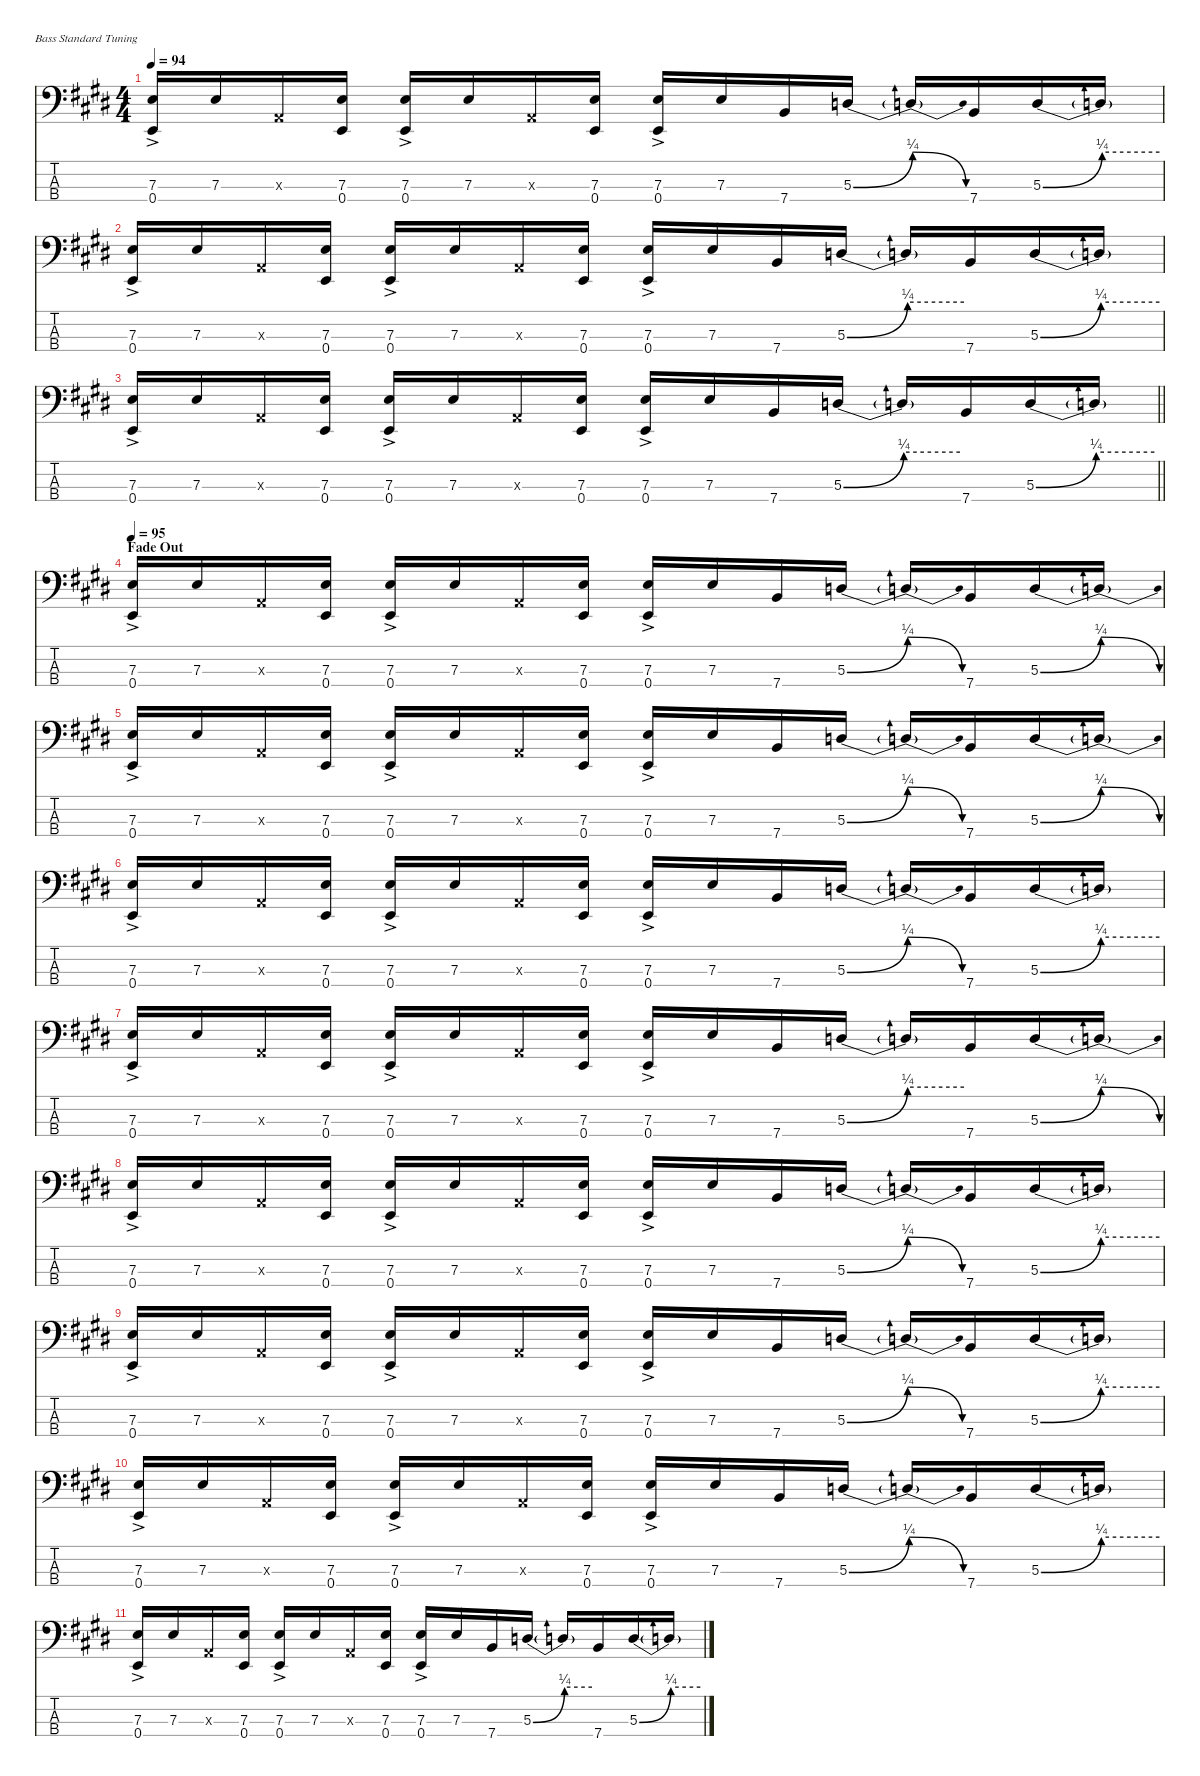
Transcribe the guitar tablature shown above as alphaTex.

\defaultSystemsLayout 4
\hideDynamics
\bracketExtendMode nobrackets
\singleTrackTrackNamePolicy hidden
\multiTrackTrackNamePolicy hidden
\firstSystemTrackNameMode fullname
\firstSystemTrackNameOrientation horizontal
\otherSystemsTrackNameOrientation horizontal
\track ("Bass (w/pick)" "el.bs.") {defaultSystemsLayout 4 instrument electricbasspick}
\staff {score tabs}
\tuning (G2 D2 A1 E1)
\ts (4 4)
\tempo 94
\clef f4
\ks e
(7.3{ac acc forcenatural} 0.4{ac acc forcenatural}).16{dy ff beam Up} 7.3{acc forcenatural}.16{dy f beam Up} 0.3{x acc forcenatural}.16{beam Up} (7.3{acc forcenatural} 0.4{acc forcenatural}).16{beam Up} (7.3{ac acc forcenatural} 0.4{ac acc forcenatural}).16{dy ff beam Up} 7.3{acc forcenatural}.16{dy f beam Up} 0.3{x acc forcenatural}.16{beam Up} (7.3{acc forcenatural} 0.4{acc forcenatural}).16{beam Up} (7.3{ac acc forcenatural} 0.4{ac acc forcenatural}).16{dy ff beam Up} 7.3{acc forcenatural}.16{dy f beam Up} 7.4{acc forcenatural}.16{beam Up} 5.3{be (bend 0 0 60 1) acc forcenatural}.16{beam Up} 5.3{be (release 0 1 60 0) t acc forcenatural}.16{beam Up} 7.4{acc forcenatural}.16{beam Up} 5.3{be (bend 0 0 60 1) acc forcenatural}.16{beam Up} 5.3{be (hold 0 1 60 1) t acc forcenatural}.16{beam Up} |
(7.3{ac acc forcenatural} 0.4{ac acc forcenatural}).16{dy ff beam Up} 7.3{acc forcenatural}.16{dy f beam Up} 0.3{x acc forcenatural}.16{beam Up} (7.3{acc forcenatural} 0.4{acc forcenatural}).16{beam Up} (7.3{ac acc forcenatural} 0.4{ac acc forcenatural}).16{dy ff beam Up} 7.3{acc forcenatural}.16{dy f beam Up} 0.3{x acc forcenatural}.16{beam Up} (7.3{acc forcenatural} 0.4{acc forcenatural}).16{beam Up} (7.3{ac acc forcenatural} 0.4{ac acc forcenatural}).16{dy ff beam Up} 7.3{acc forcenatural}.16{dy f beam Up} 7.4{acc forcenatural}.16{beam Up} 5.3{be (bend 0 0 60 1) acc forcenatural}.16{beam Up} 5.3{be (hold 0 1 60 1) t acc forcenatural}.16{beam Up} 7.4{acc forcenatural}.16{beam Up} 5.3{be (bend 0 0 60 1) acc forcenatural}.16{beam Up} 5.3{be (hold 0 1 60 1) t acc forcenatural}.16{beam Up} |
\barLineRight lightlight
(7.3{ac acc forcenatural} 0.4{ac acc forcenatural}).16{dy ff beam Up} 7.3{acc forcenatural}.16{dy f beam Up} 0.3{x acc forcenatural}.16{beam Up} (7.3{acc forcenatural} 0.4{acc forcenatural}).16{beam Up} (7.3{ac acc forcenatural} 0.4{ac acc forcenatural}).16{dy ff beam Up} 7.3{acc forcenatural}.16{dy f beam Up} 0.3{x acc forcenatural}.16{beam Up} (7.3{acc forcenatural} 0.4{acc forcenatural}).16{beam Up} (7.3{ac acc forcenatural} 0.4{ac acc forcenatural}).16{dy ff beam Up} 7.3{acc forcenatural}.16{dy f beam Up} 7.4{acc forcenatural}.16{beam Up} 5.3{be (bend 0 0 60 1) acc forcenatural}.16{beam Up} 5.3{be (hold 0 1 60 1) t acc forcenatural}.16{beam Up} 7.4{acc forcenatural}.16{beam Up} 5.3{be (bend 0 0 60 1) acc forcenatural}.16{beam Up} 5.3{be (hold 0 1 60 1) t acc forcenatural}.16{beam Up} |
\section ("" "Fade Out")
\tempo 95
(7.3{ac acc forcenatural} 0.4{ac acc forcenatural}).16{dy ff beam Up} 7.3{acc forcenatural}.16{dy f beam Up} 0.3{x acc forcenatural}.16{beam Up} (7.3{acc forcenatural} 0.4{acc forcenatural}).16{beam Up} (7.3{ac acc forcenatural} 0.4{ac acc forcenatural}).16{dy ff beam Up} 7.3{acc forcenatural}.16{dy f beam Up} 0.3{x acc forcenatural}.16{beam Up} (7.3{acc forcenatural} 0.4{acc forcenatural}).16{beam Up} (7.3{ac acc forcenatural} 0.4{ac acc forcenatural}).16{dy ff beam Up} 7.3{acc forcenatural}.16{dy f beam Up} 7.4{acc forcenatural}.16{beam Up} 5.3{be (bend 0 0 60 1) acc forcenatural}.16{beam Up} 5.3{be (release 0 1 60 0) t acc forcenatural}.16{beam Up} 7.4{acc forcenatural}.16{beam Up} 5.3{be (bend 0 0 60 1) acc forcenatural}.16{beam Up} 5.3{be (release 0 1 60 0) t acc forcenatural}.16{beam Up} |
(7.3{ac acc forcenatural} 0.4{ac acc forcenatural}).16{dy ff beam Up} 7.3{acc forcenatural}.16{dy f beam Up} 0.3{x acc forcenatural}.16{beam Up} (7.3{acc forcenatural} 0.4{acc forcenatural}).16{beam Up} (7.3{ac acc forcenatural} 0.4{ac acc forcenatural}).16{dy ff beam Up} 7.3{acc forcenatural}.16{dy f beam Up} 0.3{x acc forcenatural}.16{beam Up} (7.3{acc forcenatural} 0.4{acc forcenatural}).16{beam Up} (7.3{ac acc forcenatural} 0.4{ac acc forcenatural}).16{dy ff beam Up} 7.3{acc forcenatural}.16{dy f beam Up} 7.4{acc forcenatural}.16{beam Up} 5.3{be (bend 0 0 60 1) acc forcenatural}.16{beam Up} 5.3{be (release 0 1 60 0) t acc forcenatural}.16{beam Up} 7.4{acc forcenatural}.16{beam Up} 5.3{be (bend 0 0 60 1) acc forcenatural}.16{beam Up} 5.3{be (release 0 1 60 0) t acc forcenatural}.16{beam Up} |
(7.3{ac acc forcenatural} 0.4{ac acc forcenatural}).16{dy ff beam Up} 7.3{acc forcenatural}.16{dy f beam Up} 0.3{x acc forcenatural}.16{beam Up} (7.3{acc forcenatural} 0.4{acc forcenatural}).16{beam Up} (7.3{ac acc forcenatural} 0.4{ac acc forcenatural}).16{dy ff beam Up} 7.3{acc forcenatural}.16{dy f beam Up} 0.3{x acc forcenatural}.16{beam Up} (7.3{acc forcenatural} 0.4{acc forcenatural}).16{beam Up} (7.3{ac acc forcenatural} 0.4{ac acc forcenatural}).16{dy ff beam Up} 7.3{acc forcenatural}.16{dy f beam Up} 7.4{acc forcenatural}.16{beam Up} 5.3{be (bend 0 0 60 1) acc forcenatural}.16{beam Up} 5.3{be (release 0 1 60 0) t acc forcenatural}.16{beam Up} 7.4{acc forcenatural}.16{beam Up} 5.3{be (bend 0 0 60 1) acc forcenatural}.16{beam Up} 5.3{be (hold 0 1 60 1) t acc forcenatural}.16{beam Up} |
(7.3{ac acc forcenatural} 0.4{ac acc forcenatural}).16{dy ff beam Up} 7.3{acc forcenatural}.16{dy f beam Up} 0.3{x acc forcenatural}.16{beam Up} (7.3{acc forcenatural} 0.4{acc forcenatural}).16{beam Up} (7.3{ac acc forcenatural} 0.4{ac acc forcenatural}).16{dy ff beam Up} 7.3{acc forcenatural}.16{dy f beam Up} 0.3{x acc forcenatural}.16{beam Up} (7.3{acc forcenatural} 0.4{acc forcenatural}).16{beam Up} (7.3{ac acc forcenatural} 0.4{ac acc forcenatural}).16{dy ff beam Up} 7.3{acc forcenatural}.16{dy f beam Up} 7.4{acc forcenatural}.16{beam Up} 5.3{be (bend 0 0 60 1) acc forcenatural}.16{beam Up} 5.3{be (hold 0 1 60 1) t acc forcenatural}.16{beam Up} 7.4{acc forcenatural}.16{beam Up} 5.3{be (bend 0 0 60 1) acc forcenatural}.16{beam Up} 5.3{be (release 0 1 60 0) t acc forcenatural}.16{beam Up} |
(7.3{ac acc forcenatural} 0.4{ac acc forcenatural}).16{dy ff beam Up} 7.3{acc forcenatural}.16{dy f beam Up} 0.3{x acc forcenatural}.16{beam Up} (7.3{acc forcenatural} 0.4{acc forcenatural}).16{beam Up} (7.3{ac acc forcenatural} 0.4{ac acc forcenatural}).16{dy ff beam Up} 7.3{acc forcenatural}.16{dy f beam Up} 0.3{x acc forcenatural}.16{beam Up} (7.3{acc forcenatural} 0.4{acc forcenatural}).16{beam Up} (7.3{ac acc forcenatural} 0.4{ac acc forcenatural}).16{dy ff beam Up} 7.3{acc forcenatural}.16{dy f beam Up} 7.4{acc forcenatural}.16{beam Up} 5.3{be (bend 0 0 60 1) acc forcenatural}.16{beam Up} 5.3{be (release 0 1 60 0) t acc forcenatural}.16{beam Up} 7.4{acc forcenatural}.16{beam Up} 5.3{be (bend 0 0 60 1) acc forcenatural}.16{beam Up} 5.3{be (hold 0 1 60 1) t acc forcenatural}.16{beam Up} |
(7.3{ac acc forcenatural} 0.4{ac acc forcenatural}).16{dy ff beam Up} 7.3{acc forcenatural}.16{dy f beam Up} 0.3{x acc forcenatural}.16{beam Up} (7.3{acc forcenatural} 0.4{acc forcenatural}).16{beam Up} (7.3{ac acc forcenatural} 0.4{ac acc forcenatural}).16{dy ff beam Up} 7.3{acc forcenatural}.16{dy f beam Up} 0.3{x acc forcenatural}.16{beam Up} (7.3{acc forcenatural} 0.4{acc forcenatural}).16{beam Up} (7.3{ac acc forcenatural} 0.4{ac acc forcenatural}).16{dy ff beam Up} 7.3{acc forcenatural}.16{dy f beam Up} 7.4{acc forcenatural}.16{beam Up} 5.3{be (bend 0 0 60 1) acc forcenatural}.16{beam Up} 5.3{be (release 0 1 60 0) t acc forcenatural}.16{beam Up} 7.4{acc forcenatural}.16{beam Up} 5.3{be (bend 0 0 60 1) acc forcenatural}.16{beam Up} 5.3{be (hold 0 1 60 1) t acc forcenatural}.16{beam Up} |
(7.3{ac acc forcenatural} 0.4{ac acc forcenatural}).16{dy ff beam Up} 7.3{acc forcenatural}.16{dy f beam Up} 0.3{x acc forcenatural}.16{beam Up} (7.3{acc forcenatural} 0.4{acc forcenatural}).16{beam Up} (7.3{ac acc forcenatural} 0.4{ac acc forcenatural}).16{dy ff beam Up} 7.3{acc forcenatural}.16{dy f beam Up} 0.3{x acc forcenatural}.16{beam Up} (7.3{acc forcenatural} 0.4{acc forcenatural}).16{beam Up} (7.3{ac acc forcenatural} 0.4{ac acc forcenatural}).16{dy ff beam Up} 7.3{acc forcenatural}.16{dy f beam Up} 7.4{acc forcenatural}.16{beam Up} 5.3{be (bend 0 0 60 1) acc forcenatural}.16{beam Up} 5.3{be (release 0 1 60 0) t acc forcenatural}.16{beam Up} 7.4{acc forcenatural}.16{beam Up} 5.3{be (bend 0 0 60 1) acc forcenatural}.16{beam Up} 5.3{be (hold 0 1 60 1) t acc forcenatural}.16{beam Up} |
(7.3{ac acc forcenatural} 0.4{ac acc forcenatural}).16{dy ff beam Up} 7.3{acc forcenatural}.16{dy f beam Up} 0.3{x acc forcenatural}.16{beam Up} (7.3{acc forcenatural} 0.4{acc forcenatural}).16{beam Up} (7.3{ac acc forcenatural} 0.4{ac acc forcenatural}).16{dy ff beam Up} 7.3{acc forcenatural}.16{dy f beam Up} 0.3{x acc forcenatural}.16{beam Up} (7.3{acc forcenatural} 0.4{acc forcenatural}).16{beam Up} (7.3{ac acc forcenatural} 0.4{ac acc forcenatural}).16{dy ff beam Up} 7.3{acc forcenatural}.16{dy f beam Up} 7.4{acc forcenatural}.16{beam Up} 5.3{be (bend 0 0 60 1) acc forcenatural}.16{beam Up} 5.3{be (hold 0 1 60 1) t acc forcenatural}.16{beam Up} 7.4{acc forcenatural}.16{beam Up} 5.3{be (bend 0 0 60 1) acc forcenatural}.16{beam Up} 5.3{be (hold 0 1 60 1) t acc forcenatural}.16{beam Up}
